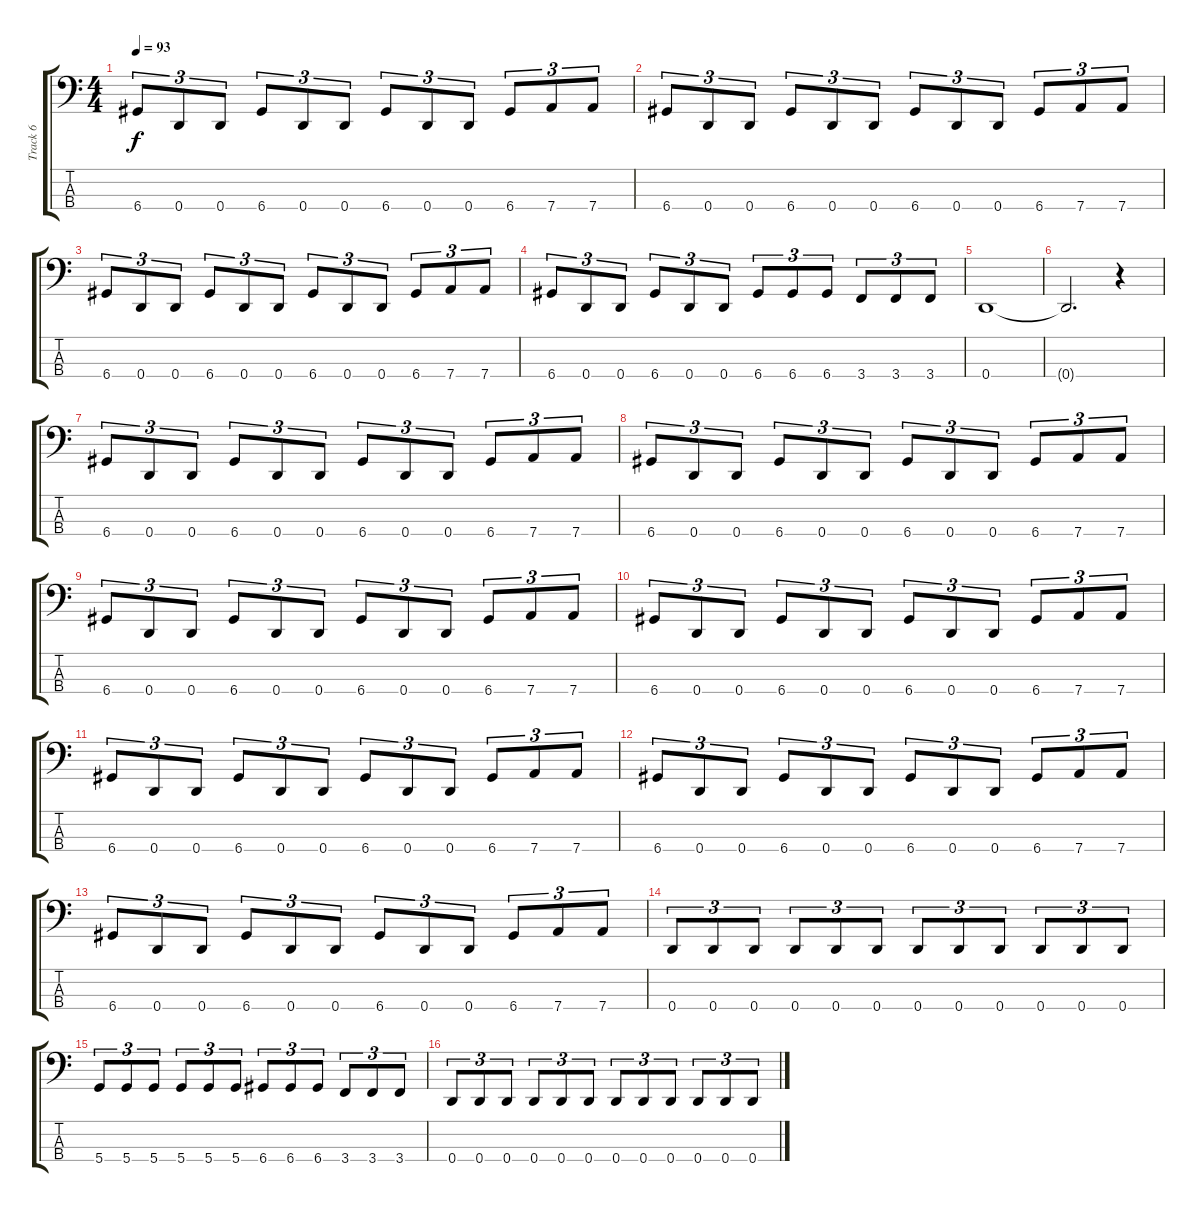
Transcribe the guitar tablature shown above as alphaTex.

\track ("Track 6" "Track 6") {instrument electricbassfinger}
\staff {score tabs}
\tuning (G2 D2 A1 D1) {hide}
\ts (4 4)
\tempo 93
\clef f4
\ks c
6.4.8{tu (3 2) dy f} 0.4.8{tu (3 2)} 0.4.8{tu (3 2)} 6.4.8{tu (3 2)} 0.4.8{tu (3 2)} 0.4.8{tu (3 2)} 6.4.8{tu (3 2)} 0.4.8{tu (3 2)} 0.4.8{tu (3 2)} 6.4.8{tu (3 2)} 7.4.8{tu (3 2)} 7.4.8{tu (3 2)} |
6.4.8{tu (3 2)} 0.4.8{tu (3 2)} 0.4.8{tu (3 2)} 6.4.8{tu (3 2)} 0.4.8{tu (3 2)} 0.4.8{tu (3 2)} 6.4.8{tu (3 2)} 0.4.8{tu (3 2)} 0.4.8{tu (3 2)} 6.4.8{tu (3 2)} 7.4.8{tu (3 2)} 7.4.8{tu (3 2)} |
6.4.8{tu (3 2)} 0.4.8{tu (3 2)} 0.4.8{tu (3 2)} 6.4.8{tu (3 2)} 0.4.8{tu (3 2)} 0.4.8{tu (3 2)} 6.4.8{tu (3 2)} 0.4.8{tu (3 2)} 0.4.8{tu (3 2)} 6.4.8{tu (3 2)} 7.4.8{tu (3 2)} 7.4.8{tu (3 2)} |
6.4.8{tu (3 2)} 0.4.8{tu (3 2)} 0.4.8{tu (3 2)} 6.4.8{tu (3 2)} 0.4.8{tu (3 2)} 0.4.8{tu (3 2)} 6.4.8{tu (3 2)} 6.4.8{tu (3 2)} 6.4.8{tu (3 2)} 3.4.8{tu (3 2)} 3.4.8{tu (3 2)} 3.4.8{tu (3 2)} |
0.4.1 |
0.4{t}.2{d} r.4 |
6.4.8{tu (3 2)} 0.4.8{tu (3 2)} 0.4.8{tu (3 2)} 6.4.8{tu (3 2)} 0.4.8{tu (3 2)} 0.4.8{tu (3 2)} 6.4.8{tu (3 2)} 0.4.8{tu (3 2)} 0.4.8{tu (3 2)} 6.4.8{tu (3 2)} 7.4.8{tu (3 2)} 7.4.8{tu (3 2)} |
6.4.8{tu (3 2)} 0.4.8{tu (3 2)} 0.4.8{tu (3 2)} 6.4.8{tu (3 2)} 0.4.8{tu (3 2)} 0.4.8{tu (3 2)} 6.4.8{tu (3 2)} 0.4.8{tu (3 2)} 0.4.8{tu (3 2)} 6.4.8{tu (3 2)} 7.4.8{tu (3 2)} 7.4.8{tu (3 2)} |
6.4.8{tu (3 2)} 0.4.8{tu (3 2)} 0.4.8{tu (3 2)} 6.4.8{tu (3 2)} 0.4.8{tu (3 2)} 0.4.8{tu (3 2)} 6.4.8{tu (3 2)} 0.4.8{tu (3 2)} 0.4.8{tu (3 2)} 6.4.8{tu (3 2)} 7.4.8{tu (3 2)} 7.4.8{tu (3 2)} |
6.4.8{tu (3 2)} 0.4.8{tu (3 2)} 0.4.8{tu (3 2)} 6.4.8{tu (3 2)} 0.4.8{tu (3 2)} 0.4.8{tu (3 2)} 6.4.8{tu (3 2)} 0.4.8{tu (3 2)} 0.4.8{tu (3 2)} 6.4.8{tu (3 2)} 7.4.8{tu (3 2)} 7.4.8{tu (3 2)} |
6.4.8{tu (3 2)} 0.4.8{tu (3 2)} 0.4.8{tu (3 2)} 6.4.8{tu (3 2)} 0.4.8{tu (3 2)} 0.4.8{tu (3 2)} 6.4.8{tu (3 2)} 0.4.8{tu (3 2)} 0.4.8{tu (3 2)} 6.4.8{tu (3 2)} 7.4.8{tu (3 2)} 7.4.8{tu (3 2)} |
6.4.8{tu (3 2)} 0.4.8{tu (3 2)} 0.4.8{tu (3 2)} 6.4.8{tu (3 2)} 0.4.8{tu (3 2)} 0.4.8{tu (3 2)} 6.4.8{tu (3 2)} 0.4.8{tu (3 2)} 0.4.8{tu (3 2)} 6.4.8{tu (3 2)} 7.4.8{tu (3 2)} 7.4.8{tu (3 2)} |
6.4.8{tu (3 2)} 0.4.8{tu (3 2)} 0.4.8{tu (3 2)} 6.4.8{tu (3 2)} 0.4.8{tu (3 2)} 0.4.8{tu (3 2)} 6.4.8{tu (3 2)} 0.4.8{tu (3 2)} 0.4.8{tu (3 2)} 6.4.8{tu (3 2)} 7.4.8{tu (3 2)} 7.4.8{tu (3 2)} |
0.4.8{tu (3 2)} 0.4.8{tu (3 2)} 0.4.8{tu (3 2)} 0.4.8{tu (3 2)} 0.4.8{tu (3 2)} 0.4.8{tu (3 2)} 0.4.8{tu (3 2)} 0.4.8{tu (3 2)} 0.4.8{tu (3 2)} 0.4.8{tu (3 2)} 0.4.8{tu (3 2)} 0.4.8{tu (3 2)} |
5.4.8{tu (3 2)} 5.4.8{tu (3 2)} 5.4.8{tu (3 2)} 5.4.8{tu (3 2)} 5.4.8{tu (3 2)} 5.4.8{tu (3 2)} 6.4.8{tu (3 2)} 6.4.8{tu (3 2)} 6.4.8{tu (3 2)} 3.4.8{tu (3 2)} 3.4.8{tu (3 2)} 3.4.8{tu (3 2)} |
0.4.8{tu (3 2)} 0.4.8{tu (3 2)} 0.4.8{tu (3 2)} 0.4.8{tu (3 2)} 0.4.8{tu (3 2)} 0.4.8{tu (3 2)} 0.4.8{tu (3 2)} 0.4.8{tu (3 2)} 0.4.8{tu (3 2)} 0.4.8{tu (3 2)} 0.4.8{tu (3 2)} 0.4.8{tu (3 2)}
